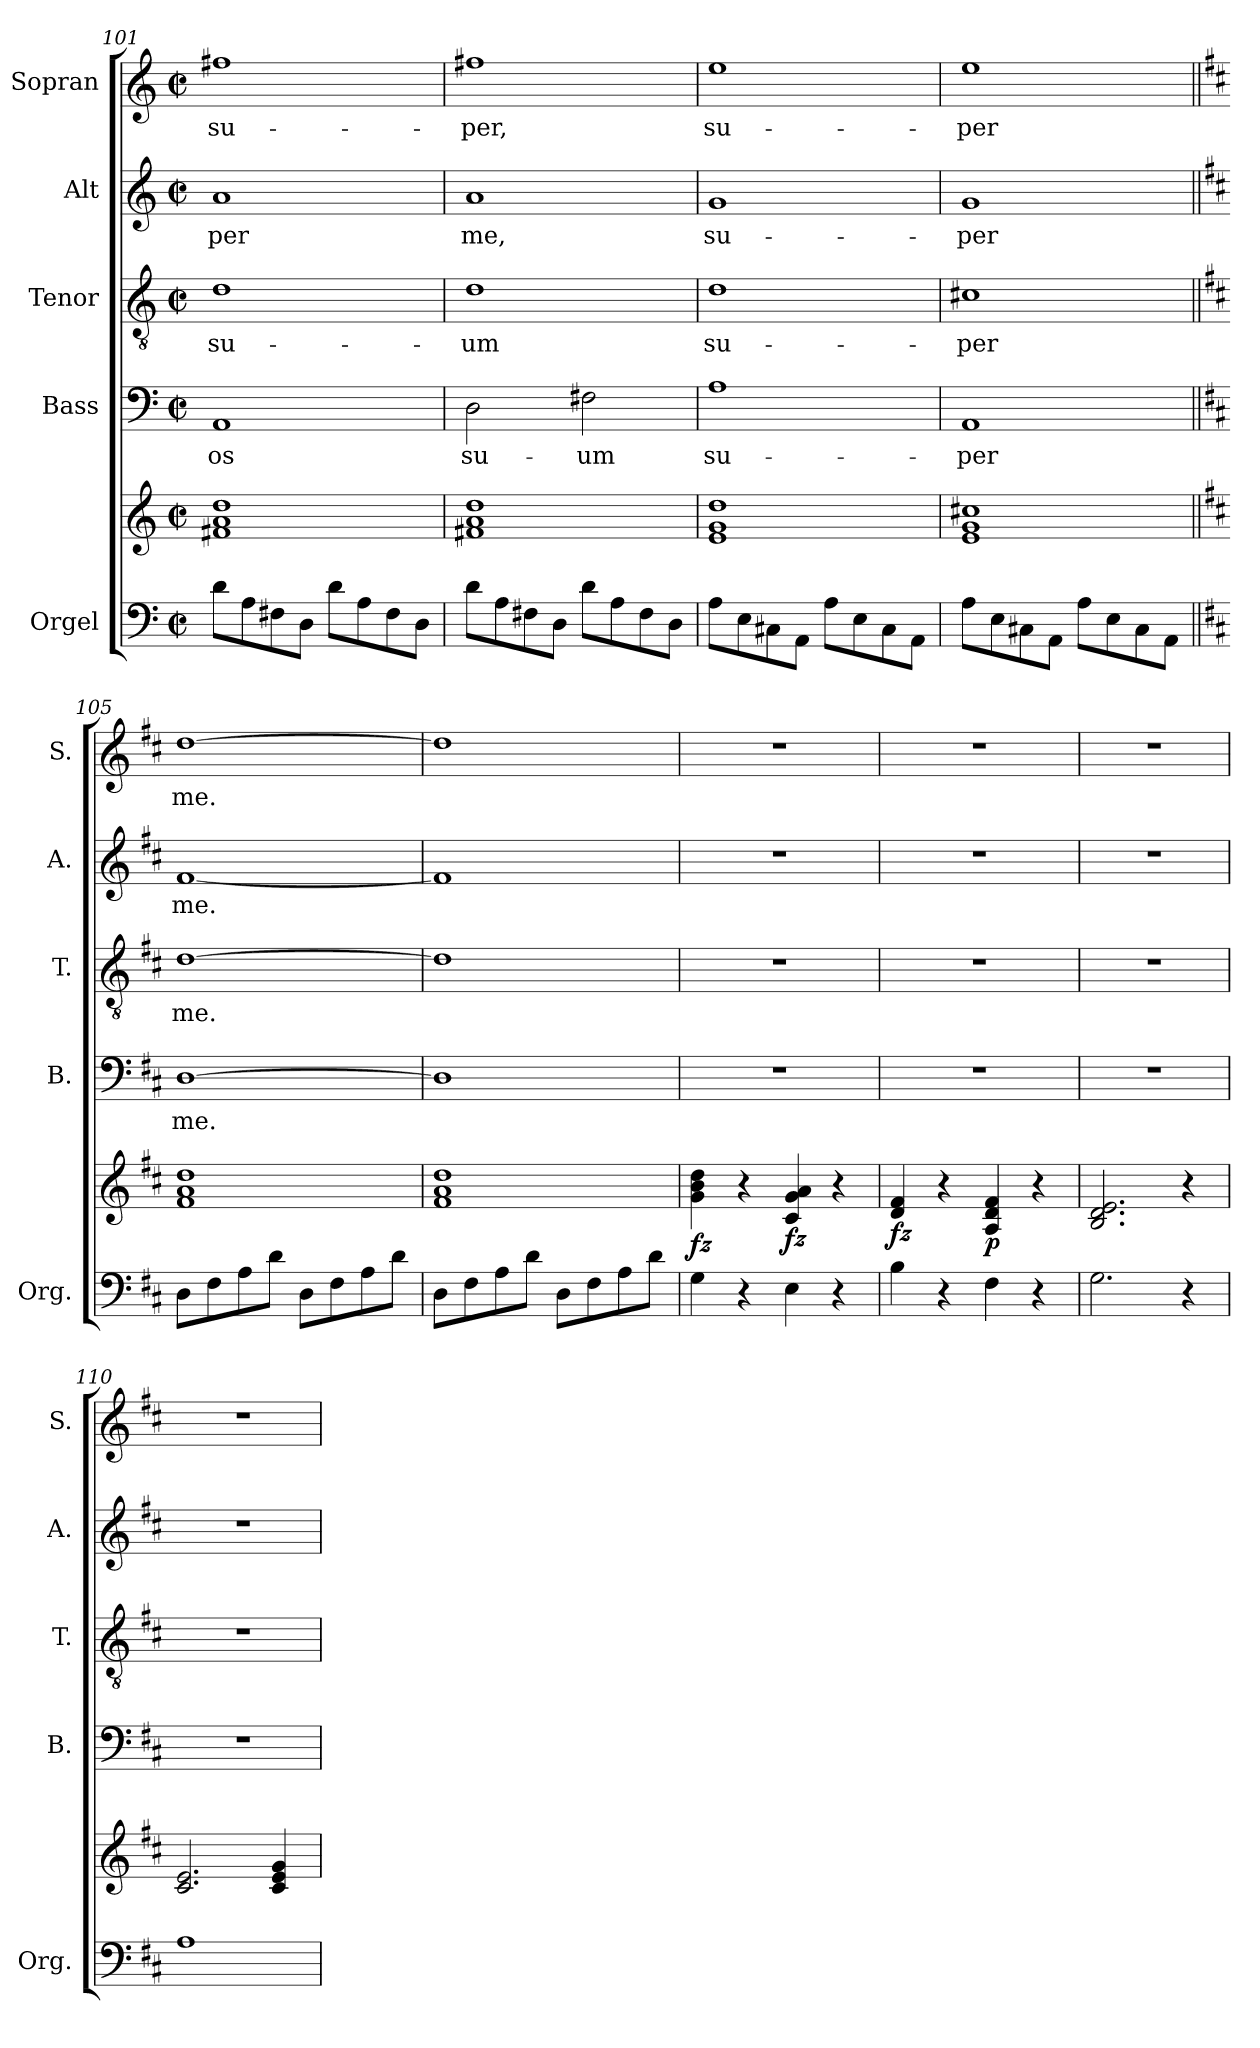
**kern	**kern	**dynam	**kern	**text	**kern	**text	**kern	**text	**kern	**text
*part5	*part5	*part5	*part4	*part4	*part3	*part3	*part2	*part2	*part1	*part1
*staff6	*staff5	*staff5/6	*staff4	*staff4	*staff3	*staff3	*staff2	*staff2	*staff1	*staff1
*I"Orgel	*	*	*I"Bass	*	*I"Tenor	*	*I"Alt	*	*I"Sopran	*
*I'Org.	*	*	*I'B.	*	*I'T.	*	*I'A.	*	*I'S.	*
*clefF4	*clefG2	*	*clefF4	*	*clefGv2	*	*clefG2	*	*clefG2	*
*k[]	*k[]	*	*k[]	*	*k[]	*	*k[]	*	*k[]	*
*C:	*C:	*	*C:	*	*C:	*	*C:	*	*C:	*
*M2/2	*M2/2	*	*M2/2	*	*M2/2	*	*M2/2	*	*M2/2	*
*met(c|)	*met(c|)	*	*met(c|)	*	*met(c|)	*	*met(c|)	*	*met(c|)	*
=101	=101	=101	=101	=101	=101	=101	=101	=101	=101	=101
!	!	!	!	!LO:LY:b	!	!LO:LY:b	!	!LO:LY:b	!	!LO:LY:b
8d\L	1f#X 1a 1dd	.	1AA	os	1d	su-	1a	-per	1ff#X	su-
8A\	.	.	.	.	.	.	.	.	.	.
8F#X\	.	.	.	.	.	.	.	.	.	.
8D\J	.	.	.	.	.	.	.	.	.	.
8d\L	.	.	.	.	.	.	.	.	.	.
8A\	.	.	.	.	.	.	.	.	.	.
8F#\	.	.	.	.	.	.	.	.	.	.
8D\J	.	.	.	.	.	.	.	.	.	.
!!LO:PB:g=z
=102	=102	=102	=102	=102	=102	=102	=102	=102	=102	=102
!	!	!	!	!LO:LY:b	!	!LO:LY:b	!	!LO:LY:b	!	!LO:LY:b
8d\L	1f#X 1a 1dd	.	2D\	su-	1d	-um	1a	me,	1ff#X	-per,
8A\	.	.	.	.	.	.	.	.	.	.
8F#X\	.	.	.	.	.	.	.	.	.	.
8D\J	.	.	.	.	.	.	.	.	.	.
!	!	!	!	!LO:LY:b	!	!	!	!	!	!
8d\L	.	.	2F#X\	-um	.	.	.	.	.	.
8A\	.	.	.	.	.	.	.	.	.	.
8F#\	.	.	.	.	.	.	.	.	.	.
8D\J	.	.	.	.	.	.	.	.	.	.
=103	=103	=103	=103	=103	=103	=103	=103	=103	=103	=103
!	!	!	!	!LO:LY:b	!	!LO:LY:b	!	!LO:LY:b	!	!LO:LY:b
8A\L	1e 1g 1dd	.	1A	su-	1d	su-	1g	su-	1ee	su-
8E\	.	.	.	.	.	.	.	.	.	.
8C#X\	.	.	.	.	.	.	.	.	.	.
8AA\J	.	.	.	.	.	.	.	.	.	.
8A\L	.	.	.	.	.	.	.	.	.	.
8E\	.	.	.	.	.	.	.	.	.	.
8C#\	.	.	.	.	.	.	.	.	.	.
8AA\J	.	.	.	.	.	.	.	.	.	.
=104	=104	=104	=104	=104	=104	=104	=104	=104	=104	=104
!	!	!	!	!LO:LY:b	!	!LO:LY:b	!	!LO:LY:b	!	!LO:LY:b
8A\L	1e 1g 1cc#X	.	1AA	-per	1c#X	-per	1g	-per	1ee	-per
8E\	.	.	.	.	.	.	.	.	.	.
8C#X\	.	.	.	.	.	.	.	.	.	.
8AA\J	.	.	.	.	.	.	.	.	.	.
8A\L	.	.	.	.	.	.	.	.	.	.
8E\	.	.	.	.	.	.	.	.	.	.
8C#\	.	.	.	.	.	.	.	.	.	.
8AA\J	.	.	.	.	.	.	.	.	.	.
=105||	=105||	=105||	=105||	=105||	=105||	=105||	=105||	=105||	=105||	=105||
*k[f#c#]	*k[f#c#]	*	*k[f#c#]	*	*k[f#c#]	*	*k[f#c#]	*	*k[f#c#]	*
*D:	*D:	*	*D:	*	*D:	*	*D:	*	*D:	*
!	!	!	!	!LO:LY:b	!	!LO:LY:b	!	!LO:LY:b	!	!LO:LY:b
8D\L	1f# 1a 1dd	.	[1D	me.	[1d	me.	[1f#	me.	[1dd	me.
8F#\	.	.	.	.	.	.	.	.	.	.
8A\	.	.	.	.	.	.	.	.	.	.
8d\J	.	.	.	.	.	.	.	.	.	.
8D\L	.	.	.	.	.	.	.	.	.	.
8F#\	.	.	.	.	.	.	.	.	.	.
8A\	.	.	.	.	.	.	.	.	.	.
8d\J	.	.	.	.	.	.	.	.	.	.
=106	=106	=106	=106	=106	=106	=106	=106	=106	=106	=106
8D\L	1f# 1a 1dd	.	1D]	.	1d]	.	1f#]	.	1dd]	.
8F#\	.	.	.	.	.	.	.	.	.	.
8A\	.	.	.	.	.	.	.	.	.	.
8d\J	.	.	.	.	.	.	.	.	.	.
8D\L	.	.	.	.	.	.	.	.	.	.
8F#\	.	.	.	.	.	.	.	.	.	.
8A\	.	.	.	.	.	.	.	.	.	.
8d\J	.	.	.	.	.	.	.	.	.	.
!!LO:LB:g=z
=107	=107	=107	=107	=107	=107	=107	=107	=107	=107	=107
!	!	!LO:DY:b	!	!	!	!	!	!	!	!
4G\	4g\ 4b\ 4dd\	fz	1r	.	1r	.	1r	.	1r	.
4r	4r	.	.	.	.	.	.	.	.	.
!	!	!LO:DY:b	!	!	!	!	!	!	!	!
4E\	4c#/ 4g/ 4a/	fz	.	.	.	.	.	.	.	.
4r	4r	.	.	.	.	.	.	.	.	.
=108	=108	=108	=108	=108	=108	=108	=108	=108	=108	=108
!	!	!LO:DY:b	!	!	!	!	!	!	!	!
4B\	4d/ 4f#/	fz	1r	.	1r	.	1r	.	1r	.
4r	4r	.	.	.	.	.	.	.	.	.
!	!	!LO:DY:b	!	!	!	!	!	!	!	!
4F#\	4A/ 4d/ 4f#/	p	.	.	.	.	.	.	.	.
4r	4r	.	.	.	.	.	.	.	.	.
=109	=109	=109	=109	=109	=109	=109	=109	=109	=109	=109
2.G\	2.B/ 2.d/ 2.e/	.	1r	.	1r	.	1r	.	1r	.
4r	4r	.	.	.	.	.	.	.	.	.
=110	=110	=110	=110	=110	=110	=110	=110	=110	=110	=110
1A	2.c#/ 2.e/	.	1r	.	1r	.	1r	.	1r	.
.	4c#/ 4e/ 4g/	.	.	.	.	.	.	.	.	.
=	=	=	=	=	=	=	=	=	=	=
*-	*-	*-	*-	*-	*-	*-	*-	*-	*-	*-
